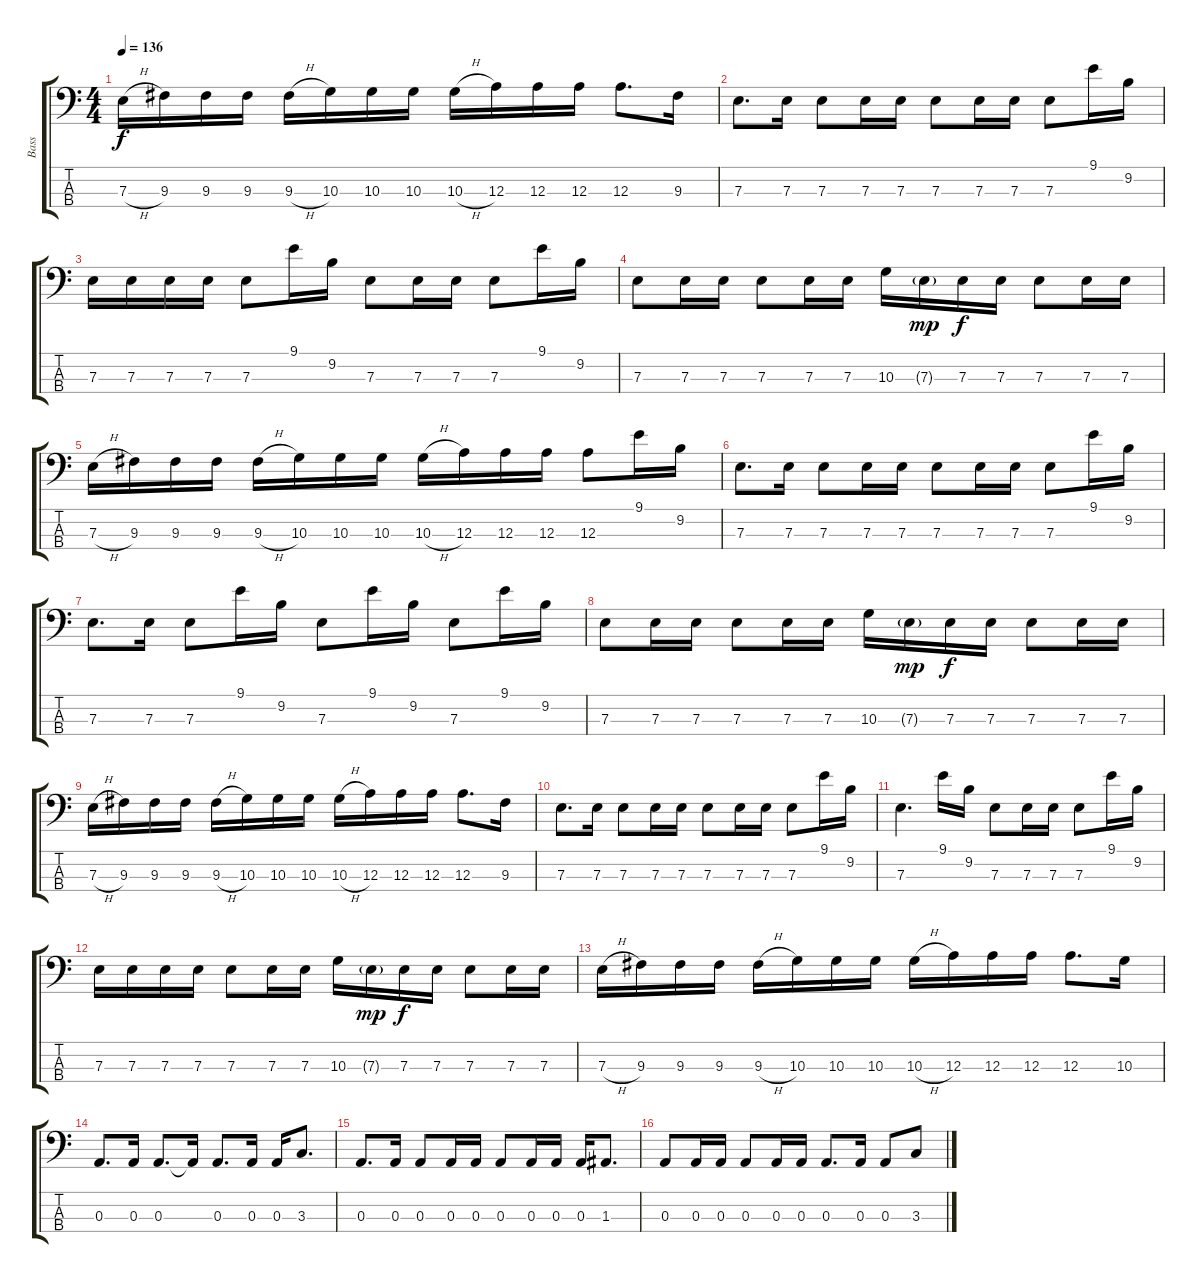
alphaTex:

\track ("Bass" "Bass") {instrument electricbassfinger}
\staff {score tabs}
\tuning (G2 D2 A1 E1) {hide}
\ts (4 4)
\tempo 136
\clef f4
\ks c
7.3{h}.16{dy f} 9.3.16 9.3.16 9.3.16 9.3{h}.16 10.3.16 10.3.16 10.3.16 10.3{h}.16 12.3.16 12.3.16 12.3.16 12.3.8{d} 9.3.16 |
7.3.8{d} 7.3.16 7.3.8 7.3.16 7.3.16 7.3.8 7.3.16 7.3.16 7.3.8 9.1.16 9.2.16 |
7.3.16 7.3.16 7.3.16 7.3.16 7.3.8 9.1.16 9.2.16 7.3.8 7.3.16 7.3.16 7.3.8 9.1.16 9.2.16 |
7.3.8 7.3.16 7.3.16 7.3.8 7.3.16 7.3.16 10.3.16 7.3{g}.16{dy mp} 7.3.16{dy f} 7.3.16 7.3.8 7.3.16 7.3.16 |
7.3{h}.16 9.3.16 9.3.16 9.3.16 9.3{h}.16 10.3.16 10.3.16 10.3.16 10.3{h}.16 12.3.16 12.3.16 12.3.16 12.3.8 9.1.16 9.2.16 |
7.3.8{d} 7.3.16 7.3.8 7.3.16 7.3.16 7.3.8 7.3.16 7.3.16 7.3.8 9.1.16 9.2.16 |
7.3.8{d} 7.3.16 7.3.8 9.1.16 9.2.16 7.3.8 9.1.16 9.2.16 7.3.8 9.1.16 9.2.16 |
7.3.8 7.3.16 7.3.16 7.3.8 7.3.16 7.3.16 10.3.16 7.3{g}.16{dy mp} 7.3.16{dy f} 7.3.16 7.3.8 7.3.16 7.3.16 |
7.3{h}.16 9.3.16 9.3.16 9.3.16 9.3{h}.16 10.3.16 10.3.16 10.3.16 10.3{h}.16 12.3.16 12.3.16 12.3.16 12.3.8{d} 9.3.16 |
7.3.8{d} 7.3.16 7.3.8 7.3.16 7.3.16 7.3.8 7.3.16 7.3.16 7.3.8 9.1.16 9.2.16 |
7.3.4{d} 9.1.16 9.2.16 7.3.8 7.3.16 7.3.16 7.3.8 9.1.16 9.2.16 |
7.3.16 7.3.16 7.3.16 7.3.16 7.3.8 7.3.16 7.3.16 10.3.16 7.3{g}.16{dy mp} 7.3.16{dy f} 7.3.16 7.3.8 7.3.16 7.3.16 |
7.3{h}.16 9.3.16 9.3.16 9.3.16 9.3{h}.16 10.3.16 10.3.16 10.3.16 10.3{h}.16 12.3.16 12.3.16 12.3.16 12.3.8{d} 10.3.16 |
0.3.8{d} 0.3.16 0.3.8{d} 0.3{t}.16 0.3.8{d} 0.3.16 0.3.16 3.3.8{d} |
0.3.8{d} 0.3.16 0.3.8 0.3.16 0.3.16 0.3.8 0.3.16 0.3.16 0.3.16 1.3.8{d} |
0.3.8 0.3.16 0.3.16 0.3.8 0.3.16 0.3.16 0.3.8{d} 0.3.16 0.3.8 3.3.8
